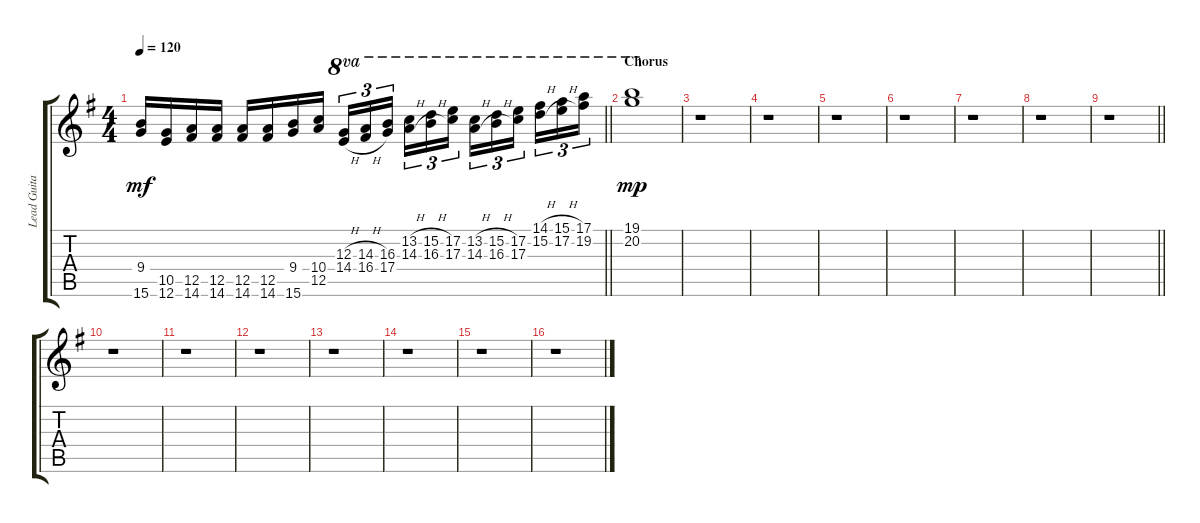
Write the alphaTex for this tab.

\track ("Lead Guitar C" "Lead Guita") {instrument distortionguitar}
\staff {score tabs}
\tuning (E4 B3 G3 D3 A2 E2) {hide}
\ts (4 4)
\tempo 120
\clef g2
\barLineRight lightlight
\ks eminor
(9.4 15.6).16{dy mf} (10.5 12.6).16 (12.5 14.6).16 (12.5 14.6).16 (12.5 14.6).16 (12.5 14.6).16 (9.4 15.6).16 (10.4 12.5).16 (12.3{h} 14.4{h}).16{tu (3 2) ot 8va} (14.3{h} 16.4{h}).16{tu (3 2) ot 8va} (16.3 17.4).16{tu (3 2) ot 8va beam splitsecondary} (13.2{h} 14.3{h}).16{tu (3 2) ot 8va} (15.2{h} 16.3{h}).16{tu (3 2) ot 8va} (17.2 17.3).16{tu (3 2) ot 8va} (13.2{h} 14.3{h}).16{tu (3 2) ot 8va} (15.2{h} 16.3{h}).16{tu (3 2) ot 8va} (17.2 17.3).16{tu (3 2) ot 8va beam splitsecondary} (14.1{h} 15.2{h}).16{tu (3 2) ot 8va} (15.1{h} 17.2{h}).16{tu (3 2) ot 8va} (17.1 19.2).16{tu (3 2) ot 8va} |
\section ("" "Chorus")
(19.1 20.2).1{ot 8va dy mp volume 0} |
r.1 |
r.1 |
r.1 |
r.1 |
r.1 |
r.1 |
\barLineRight lightlight
r.1 |
r.1 |
r.1 |
r.1 |
r.1 |
r.1 |
r.1 |
r.1
